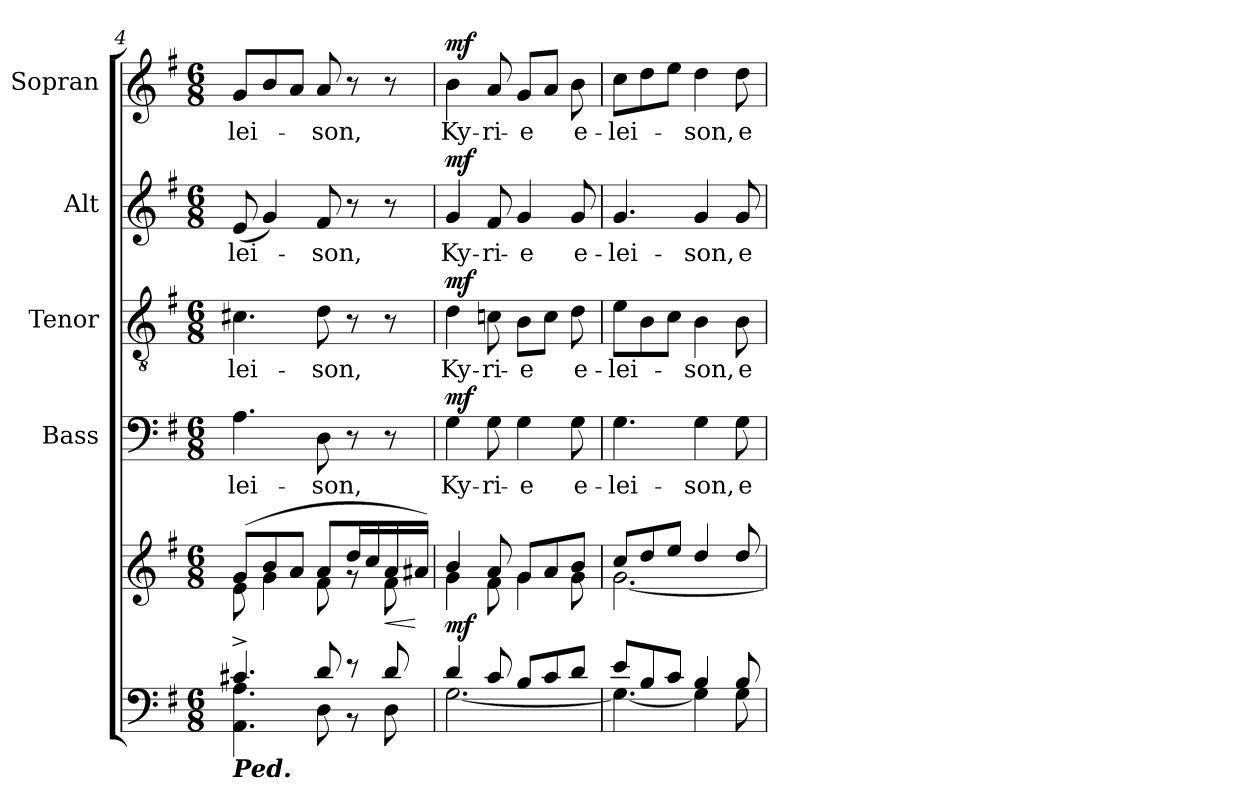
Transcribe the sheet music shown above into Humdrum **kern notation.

**kern	**kern	**dynam	**kern	**text	**dynam	**kern	**text	**dynam	**kern	**text	**dynam	**kern	**text	**dynam
*part5	*part5	*part5	*part4	*part4	*part4	*part3	*part3	*part3	*part2	*part2	*part2	*part1	*part1	*part1
*staff6	*staff5	*staff5/6	*staff4	*staff4	*staff4	*staff3	*staff3	*staff3	*staff2	*staff2	*staff2	*staff1	*staff1	*staff1
*	*	*	*I"Bass	*	*	*I"Tenor	*	*	*I"Alt	*	*	*I"Sopran	*	*
*	*	*	*I'B.	*	*	*I'T.	*	*	*I'A.	*	*	*I'S.	*	*
*clefF4	*clefG2	*	*clefF4	*	*	*clefGv2	*	*	*clefG2	*	*	*clefG2	*	*
*k[f#]	*k[f#]	*	*k[f#]	*	*	*k[f#]	*	*	*k[f#]	*	*	*k[f#]	*	*
*G:	*G:	*	*G:	*	*	*G:	*	*	*G:	*	*	*G:	*	*
*M6/8	*M6/8	*	*M6/8	*	*	*M6/8	*	*	*M6/8	*	*	*M6/8	*	*
=4	=4	=4	=4	=4	=4	=4	=4	=4	=4	=4	=4	=4	=4	=4
*^	*^	*	*	*	*	*	*	*	*	*	*	*	*	*
!LO:TX:b:Bi:t=Ped.	!	!	!	!	!	!	!	!	!	!	!	!	!	!	!	!
!	!	!	!	!	!	!LO:LY:b	!	!	!LO:LY:b	!	!	!LO:LY:b	!	!	!LO:LY:b	!
4.c#X^>/	4.AA\ 4.A\	(>8g/L	8e\	.	4.A\	-lei-	.	4.c#X\	-lei-	.	(<8e/	-lei-	.	8g/L	-lei-	.
.	.	8b/	4g\	.	.	.	.	.	.	.	4g/)	.	.	8b/	.	.
.	.	8a/J	.	.	.	.	.	.	.	.	.	.	.	8a/J	.	.
!	!	!	!	!	!	!LO:LY:b	!	!	!LO:LY:b	!	!	!LO:LY:b	!	!	!LO:LY:b	!
8d/	8D\	8a/L	8f#\	.	8D\	-son,	.	8d\	-son,	.	8f#/	-son,	.	8a/	-son,	.
8r	8r	16dd/L	8rf	.	8r	.	.	8r	.	.	8r	.	.	8r	.	.
.	.	16cc/	.	.	.	.	.	.	.	.	.	.	.	.	.	.
!	!	!	!	!LO:HP:b	!	!	!	!	!	!	!	!	!	!	!	!
8d/	8D\	16a/	8f#\	<	8r	.	.	8r	.	.	8r	.	.	8r	.	.
.	.	16a#X/JJ)	.	[	.	.	.	.	.	.	.	.	.	.	.	.
=5	=5	=5	=5	=5	=5	=5	=5	=5	=5	=5	=5	=5	=5	=5	=5	=5
!	!	!	!	!LO:DY:b	!	!LO:LY:b	!LO:DY:a	!	!LO:LY:b	!LO:DY:a	!	!LO:LY:b	!LO:DY:a	!	!LO:LY:b	!LO:DY:a
4d/	[<2.G\	4b/	4g\	mf	4G\	Ky-	mf	4d\	Ky-	mf	4g/	Ky-	mf	4b\	Ky-	mf
!	!	!	!	!	!	!LO:LY:b	!	!	!LO:LY:b	!	!	!LO:LY:b	!	!	!LO:LY:b	!
8c/	.	8a/	8f#\	.	8G\	-ri-	.	8cn\	-ri-	.	8f#/	-ri-	.	8a/	-ri-	.
!	!	!	!	!	!	!LO:LY:b	!	!	!LO:LY:b	!	!	!LO:LY:b	!	!	!LO:LY:b	!
8B/L	.	8g/L	4g\	.	4G\	-e	.	8B\L	-e	.	4g/	-e	.	8g/L	-e	.
8c/	.	8a/	.	.	.	.	.	8c\J	.	.	.	.	.	8a/J	.	.
!	!	!	!	!	!	!LO:LY:b	!	!	!LO:LY:b	!	!	!LO:LY:b	!	!	!LO:LY:b	!
8d/J	.	8b/J	8g\	.	8G\	e-	.	8d\	e-	.	8g/	e-	.	8b\	e-	.
=6	=6	=6	=6	=6	=6	=6	=6	=6	=6	=6	=6	=6	=6	=6	=6	=6
!	!	!	!	!	!	!LO:LY:b	!	!	!LO:LY:b	!	!	!LO:LY:b	!	!	!LO:LY:b	!
8e/L	4.G\_	8cc/L	[<2.g\	.	4.G\	-lei-	.	8e\L	-lei-	.	4.g/	-lei-	.	8cc\L	-lei-	.
8B/	.	8dd/	.	.	.	.	.	8B\	.	.	.	.	.	8dd\	.	.
8c/J	.	8ee/J	.	.	.	.	.	8c\J	.	.	.	.	.	8ee\J	.	.
!	!	!	!	!	!	!LO:LY:b	!	!	!LO:LY:b	!	!	!LO:LY:b	!	!	!LO:LY:b	!
4B/	4G\]	4dd/	.	.	4G\	-son,	.	4B\	-son,	.	4g/	-son,	.	4dd\	-son,	.
!	!	!	!	!	!	!LO:LY:b	!	!	!LO:LY:b	!	!	!LO:LY:b	!	!	!LO:LY:b	!
8B/	8G\	8dd/	.	.	8G\	e-	.	8B\	e-	.	8g/	e-	.	8dd\	e-	.
*v	*v	*	*	*	*	*	*	*	*	*	*	*	*	*	*	*
*	*v	*v	*	*	*	*	*	*	*	*	*	*	*	*	*
=	=	=	=	=	=	=	=	=	=	=	=	=	=	=
*-	*-	*-	*-	*-	*-	*-	*-	*-	*-	*-	*-	*-	*-	*-
